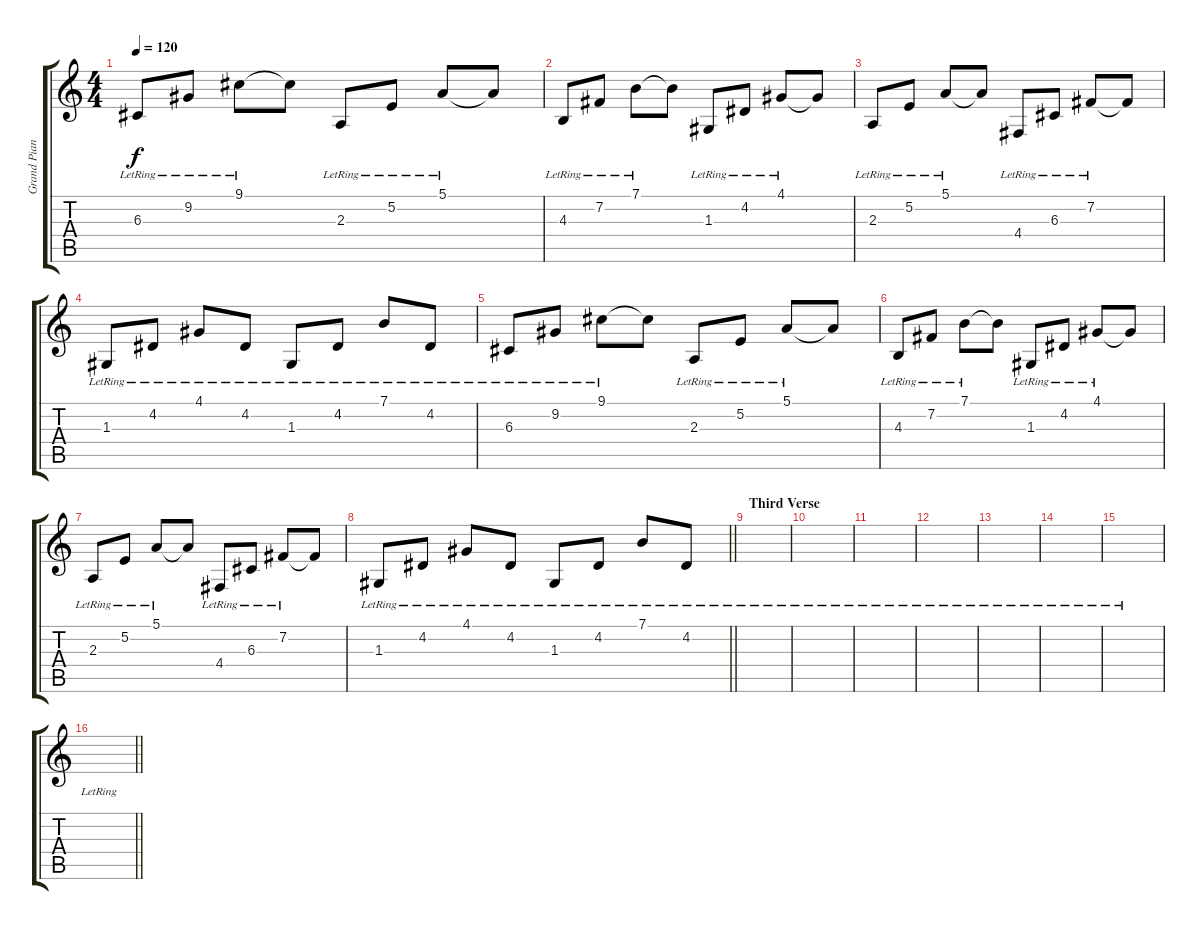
\track ("Grand Piano" "Grand Pian") {instrument acousticgrandpiano}
\staff {score tabs}
\tuning (E4 B3 G3 D3 A2 E2) {hide}
\ts (4 4)
\tempo 120
\clef g2
\ks c
6.3{lr}.8{dy f} 9.2{lr}.8 9.1{lr}.8 9.1{t}.8 2.3{lr}.8 5.2{lr}.8 5.1{lr}.8 5.1{t}.8 |
4.3{lr}.8 7.2{lr}.8 7.1{lr}.8 7.1{t}.8 1.3{lr}.8 4.2{lr}.8 4.1{lr}.8 4.1{t}.8 |
2.3{lr}.8 5.2{lr}.8 5.1{lr}.8 5.1{t}.8 4.4{lr}.8 6.3{lr}.8 7.2{lr}.8 7.2{t}.8 |
1.3{lr}.8 4.2{lr}.8 4.1{lr}.8 4.2{lr}.8 1.3{lr}.8 4.2{lr}.8 7.1{lr}.8 4.2{lr}.8 |
6.3{lr}.8 9.2{lr}.8 9.1{lr}.8 9.1{t}.8 2.3{lr}.8 5.2{lr}.8 5.1{lr}.8 5.1{t}.8 |
4.3{lr}.8 7.2{lr}.8 7.1{lr}.8 7.1{t}.8 1.3{lr}.8 4.2{lr}.8 4.1{lr}.8 4.1{t}.8 |
2.3{lr}.8 5.2{lr}.8 5.1{lr}.8 5.1{t}.8 4.4{lr}.8 6.3{lr}.8 7.2{lr}.8 7.2{t}.8 |
\barLineRight lightlight
1.3{lr}.8 4.2{lr}.8 4.1{lr}.8 4.2{lr}.8 1.3{lr}.8 4.2{lr}.8 7.1{lr}.8 4.2{lr}.8 |
\section ("" "Third Verse")
|
|
|
|
|
|
|
\barLineRight lightlight
